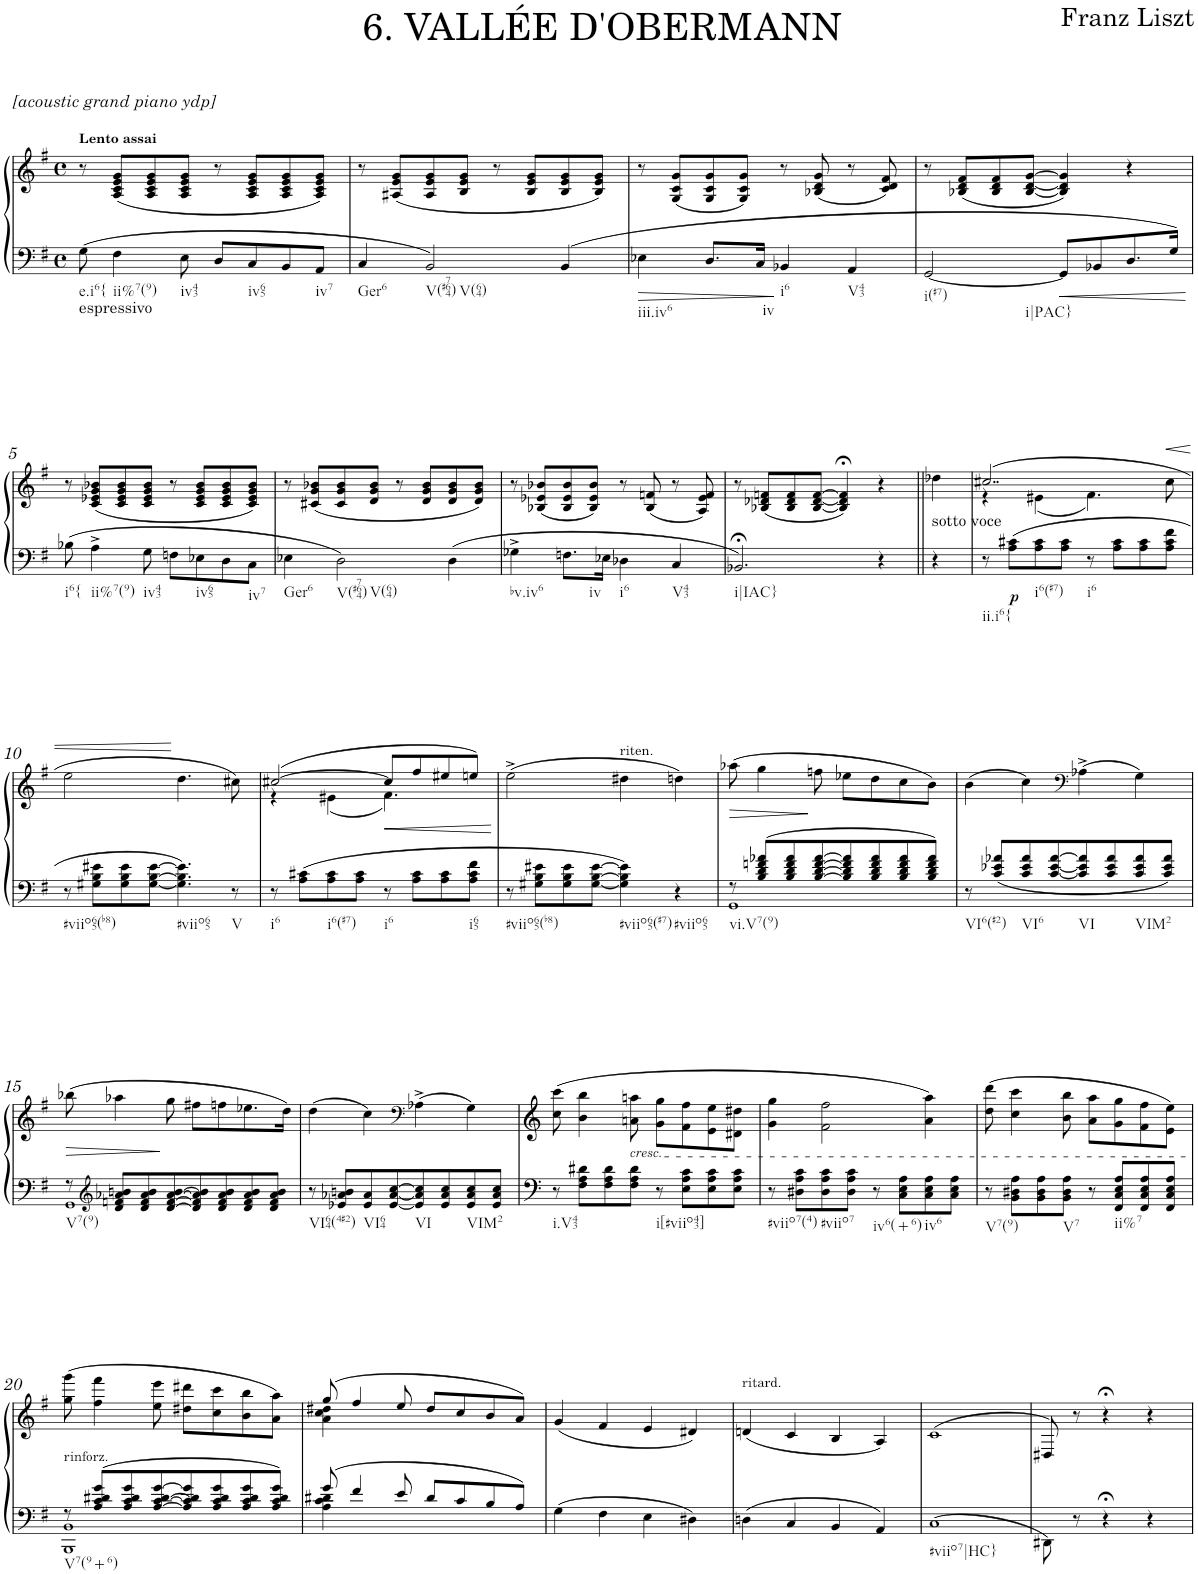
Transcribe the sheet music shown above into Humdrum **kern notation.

**kern	**kern	**dynam	**harte
*part1	*part1	*part1	*part1
*staff2	*staff1	*staff1/2	*
*I"Piano	*	*	*
*I'Pno.	*	*	*
*clefF4	*clefG2	*	*
*k[f#]	*k[f#]	*	*
*M4/4	*M4/4	*	*
*met(c)	*met(c)	*	*
=1	=1	=1	=1
!	!LO:TX:a:B:t=Lento assai	!	!
!LO:TX:b:t=espressivo	!	!	!
8G\	8r	.	.
4F#\	(8A/ 8c/ 8e/ 8g/L	.	.
.	8A/ 8c/ 8e/ 8g/	.	.
8E\	8A/ 8c/ 8e/ 8g/J	.	.
8D/L	8r	.	.
8C/	8A/ 8c/ 8e/ 8g/L	.	.
8BB/	8A/ 8c/ 8e/ 8g/	.	.
8AA/J	8A/ 8c/ 8e/ 8g/J)	.	.
=2	=2	=2	=2
!	!	!	!LO:H:kt=Ger6
4C/	8r	.	N
.	(8A#X/ 8e/ 8g/L	.	.
2BB/	8A#/ 8e/ 8g/	.	.
.	8B/ 8e/ 8g/J	.	.
.	8r	.	.
.	8B/ 8e/ 8g/L	.	.
4BB/	8B/ 8e/ 8g/	.	.
.	8B/ 8e/ 8g/J)	.	.
=3	=3	=3	=3
4E-X\	8r	.	.
.	(8G/ 8c/ 8g/L	.	.
8.D/L	8G/ 8c/ 8g/	.	.
.	8G/ 8c/ 8g/J)	.	.
16C/Jk	.	.	.
4BB-X/	8r	.	.
.	(8B-X/ 8d/ 8g/	.	.
4AA/	8r	.	.
.	8c/ 8d/ 8f#/)	.	.
=4	=4	=4	=4
[2GG/	8r	.	.
.	(8B-X/ 8d/ 8f#/L	.	.
.	8B-/ 8d/ 8f#/	.	.
.	[8B-/ [8d/ [8g/J	.	.
8GG/L]	4B-/] 4d/] 4g/])	.	.
8BB-X/	.	.	.
8.D/	4r	.	.
16G/Jk	.	.	.
!!LO:LB:g=z
=5	=5	=5	=5
8B-X\	8r	.	.
4A^\	(8c/ 8e-X/ 8g/ 8b-X/L	.	.
.	8c/ 8e-/ 8g/ 8b-/	.	.
8G\	8c/ 8e-/ 8g/ 8b-/J	.	.
8Fn\L	8r	.	.
8E-X\	8c/ 8e-/ 8g/ 8b-/L	.	.
8D\	8c/ 8e-/ 8g/ 8b-/	.	.
8C\J	8c/ 8e-/ 8g/ 8b-/J)	.	.
=6	=6	=6	=6
!	!	!	!LO:H:kt=Ger6
4E-X\	8r	.	N
.	(8c#X/ 8g/ 8b-X/L	.	.
2D\	8c#/ 8g/ 8b-/	.	.
.	8d/ 8g/ 8b-/J	.	.
.	8r	.	.
.	8d/ 8g/ 8b-/L	.	.
4D\	8d/ 8g/ 8b-/	.	.
.	8d/ 8g/ 8b-/J)	.	.
=7	=7	=7	=7
4G-X^\	8r	.	.
.	(8B-X/ 8e-X/ 8b-X/L	.	.
8.Fn\L	8B-/ 8e-/ 8b-/	.	.
.	8B-/ 8e-/ 8b-/J)	.	.
16E-X\Jk	.	.	.
4D-X\	8r	.	.
.	(8B-/ 8fn/	.	.
4C/	8r	.	.
.	8A/ 8e-/ 8f/)	.	.
=8	=8	=8	=8
2.BB-X;</	8r	.	.
.	(8B-X/ 8d-X/ 8fn/L	.	.
.	8B-/ 8d-/ 8f/	.	.
.	[8B-/ [8d-/ [8f/J	.	.
.	4B-/];< 4d-/];< 4f/];<)	.	.
4r	4r	.	.
=8X1||	=8X1||	=8X1||	=8X1||
!	!LO:TX:b:t=sotto voce	!	!
4r	4dd-X\	.	.
=9	=9	=9	=9
*	*^	*	*
8r	(2..cc#X/	4r	.	.
!	!	!	!LO:DY:b=2	!
8A\ 8c#X\L	.	.	p	.
8A\ 8c#\	.	(4e#X\	.	.
8A\ 8c#\J	.	.	.	.
8r	.	4.f#\)	.	.
8A\ 8c#\L	.	.	.	.
8A\ 8c#\	.	.	.	.
!	!	!	!LO:HP:b	!
8A\ 8c#\ 8f#\J	8cc#\	8ryy	<	.
*	*v	*v	*	*
!!LO:LB:g=z
=10	=10	=10	=10
8r	2ee\	.	.
8G#X\ 8B\ 8e#X\L	.	.	.
8G#\ 8B\ 8e#\	.	.	.
[8G#\ [8B\ [8e#\J	.	.	.
4.G#\] 4.B\] 4.e#\]	4.dd\	[	.
8r	8cc#X\)	.	.
=11	=11	=11	=11
*	*^	*	*
8r	([2cc#X/	4r	.	.
8A\ 8c#X\L	.	.	.	.
8A\ 8c#\	.	(4e#X\	.	.
8A\ 8c#\J	.	.	.	.
!	!	!	!LO:HP:b	!
8r	8cc#/L]	4.f#\)	<	.
8A\ 8c#\L	8ff#/	.	.	.
8A\ 8c#\	8ee#X/	.	.	.
8A\ 8c#\ 8f#\J	8een/J)	8ryy	.	.
*	*v	*v	*	*
.	.	[	.
=12	=12	=12	=12
8r	(2ee^\	.	.
8G#X\ 8B\ 8e#X\L	.	.	.
8G#\ 8B\ 8e#\	.	.	.
[8G#\ [8B\ [8e#\J	.	.	.
!	!LO:TX:a:t=riten.	!	!
4G#\] 4B\] 4e#\]	4dd#X\	.	.
4r	4ddn\)	.	.
=13	=13	=13	=13
*^	*	*	*
!	!	!	!LO:HP:b	!
8r	1GG	(8aa-X\	>	.
8B/ 8d/ 8fn/ 8a-X/L	.	4gg\	.	.
8B/ 8d/ 8f/ 8a-/	.	.	.	.
[8B/ [8d/ [8f/ [8a-/	.	8ffn\	]	.
8B/] 8d/] 8f/] 8a-/]	.	8ee-X\L	.	.
8B/ 8d/ 8f/ 8a-/	.	8dd\	.	.
8B/ 8d/ 8f/ 8a-/	.	8cc\	.	.
8B/ 8d/ 8f/ 8a-/J	.	8b\J)	.	.
*v	*v	*	*	*
=14	=14	=14	=14
8r	(4b\	.	.
8c/ 8e-X/ 8a-X/L	.	.	.
8c/ 8e-/ 8a-/	4cc\)	.	.
[8c/ [8e-/ [8a-/	.	.	.
*	*clefF4	*	*
8c/] 8e-/] 8a-/]	(4A-X^\	.	.
8c/ 8e-/ 8a-/	.	.	.
8c/ 8e-/ 8a-/	4G\)	.	.
8c/ 8e-/ 8a-/J	.	.	.
!!LO:LB:g=z
=15	=15	=15	=15
*^	*	*	*
!	!	!	!LO:HP:b	!
8r	1GG	(8bb-X\	>	.
*clefG2	*	*	*	*
8d/ 8fn/ 8a-X/ 8bn/L	.	4aa-X\	.	.
8d/ 8f/ 8a-/ 8b/	.	.	.	.
[8d/ [8f/ [8a-/ [8b/	.	8gg\	]	.
8d/] 8f/] 8a-/] 8b/]	.	8ff#X\L	.	.
8d/ 8f/ 8a-/ 8b/	.	8ffn\	.	.
8d/ 8f/ 8a-/ 8b/	.	8.ee-X\	.	.
8d/ 8f/ 8a-/ 8b/J	.	.	.	.
.	.	16dd\Jk)	.	.
*v	*v	*	*	*
=16	=16	=16	=16
8r	(4dd\	.	.
8e-X/ 8a-X/ 8bn/L	.	.	.
8e-/ 8a-/	4cc\)	.	.
[8e-/ [8a-/ [8cc/	.	.	.
*	*clefF4	*	*
8e-/] 8a-/] 8cc/]	(4A-X^\	.	.
8e-/ 8a-/ 8cc/	.	.	.
8e-/ 8a-/ 8cc/	4G\)	.	.
8e-/ 8a-/ 8cc/J	.	.	.
=17	=17	=17	=17
8r	(8cc\ 8ccc\	.	.
8F#\ 8A\ 8d#X\L	4b\ 4bb\	.	.
8F#\ 8A\ 8d#\	.	.	.
!	!LO:TX:b:i:t=cresc.	!	!
8F#\ 8A\ 8d#\J	8an\ 8aan\	.	.
8r	8g\ 8gg\L	.	.
8E\ 8A\ 8c\L	8f#\ 8ff#\	.	.
8E\ 8A\ 8c\	8e\ 8ee\	.	.
8E\ 8A\ 8c\J	8d#X\ 8dd#X\J	.	.
=18	=18	=18	=18
8r	4g\ 4gg\	.	.
8D#X\ 8A\ 8c\L	.	.	.
8D#\ 8A\ 8c\	2f#\ 2ff#\	.	.
8D#\ 8A\ 8c\J	.	.	.
8r	.	.	.
8C\ 8E\ 8A\L	.	.	.
8C\ 8E\ 8A\	4a\ 4aa\)	.	.
8C\ 8E\ 8A\J	.	.	.
=19	=19	=19	=19
8r	(8dd\ 8ddd\	.	.
8BB\ 8D#X\ 8A\L	4cc\ 4ccc\	.	.
8BB\ 8D#\ 8A\	.	.	.
8BB\ 8D#\ 8A\J	8b\ 8bb\	.	.
8r	8a\ 8aa\L	.	.
8FF#/ 8C/ 8E/ 8A/L	8g\ 8gg\	.	.
8FF#/ 8C/ 8E/ 8A/	8f#\ 8ff#\	.	.
8FF#/ 8C/ 8E/ 8A/J	8e\ 8ee\J)	.	.
!!LO:LB:g=z
=20	=20	=20	=20
*^	*	*	*
!	!	!LO:TX:b:t=rinforz.	!	!
8r	1BBB 1BB	(8gg\ 8ggg\	.	.
8A/ 8c/ 8d#X/ 8g/L	.	4ff#\ 4fff#\	.	.
8A/ 8c/ 8d#/ 8g/	.	.	.	.
[8A/ [8c/ [8d#/ [8g/	.	8ee\ 8eee\	.	.
8A/] 8c/] 8d#/] 8g/]	.	8dd#X\ 8ddd#X\L	.	.
8A/ 8c/ 8d#/ 8g/	.	8cc\ 8ccc\	.	.
8A/ 8c/ 8d#/ 8g/	.	8b\ 8bb\	.	.
8A/ 8c/ 8d#/ 8g/J	.	8a\ 8aa\J)	.	.
=21	=21	=21	=21	=21
*	*	*^	*	*
8g/	4A\ 4c\ 4d#X\	(8gg/	4a\ 4cc\ 4dd#X\	.	.
4f#/	.	4ff#/	.	.	.
.	4ryy	.	4ryy	.	.
8e/	.	8ee/	.	.	.
8d#/L	2ryy	8dd#/L	2ryy	.	.
8c/	.	8cc/	.	.	.
8B/	.	8b/	.	.	.
8A/J	.	8a/J)	.	.	.
*v	*v	*	*	*	*
*	*v	*v	*	*
=22	=22	=22	=22
4G\	(4g/	.	.
4F#\	4f#/	.	.
4E\	4e/	.	.
4D#X\	4d#X/)	.	.
=23	=23	=23	=23
!	!LO:TX:a:t=ritard.	!	!
4Dn\	(4dn/	.	.
4C/	4c/	.	.
4BB/	4B/	.	.
4AA/	4A/)	.	.
=24	=24	=24	=24
1C	(>1c	.	.
=25	=25	=25	=25
8DD#X\	8D#X/)	.	.
8r	8r	.	.
4r;<	4r;<	.	.
4r	4r	.	.
=	=	=	=
*-	*-	*-	*-
